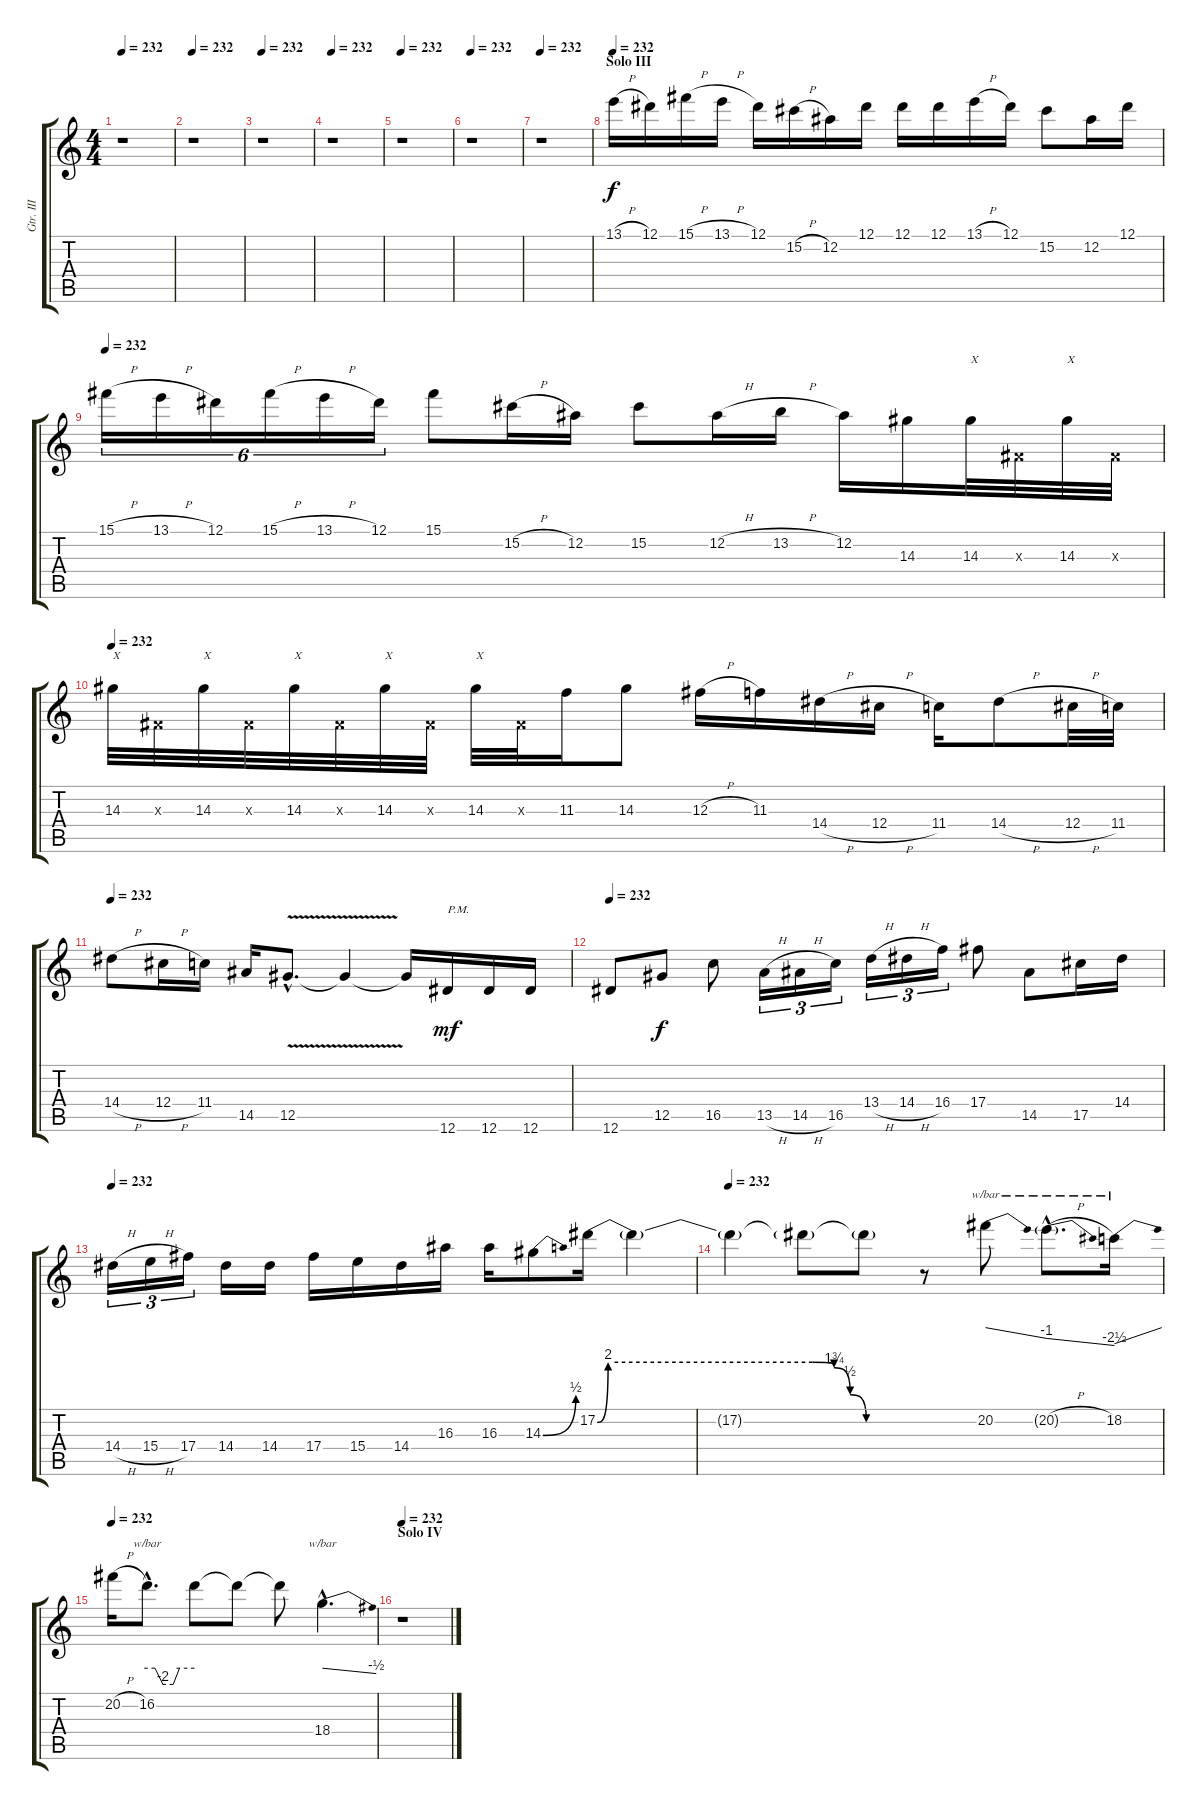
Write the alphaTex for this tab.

\track ("Gtr. III" "Gtr. III") {instrument overdrivenguitar}
\staff {score tabs}
\tuning (Eb4 Bb3 Gb3 Db3 Ab2 Eb2) {hide}
\ts (4 4)
\tempo 232
\clef g2
\ks c
r.1{dy fff} |
\tempo 232
r.1 |
\tempo 232
r.1 |
\tempo 232
r.1 |
\tempo 232
r.1 |
\tempo 232
r.1 |
\tempo 232
r.1 |
\section ("" "Solo III")
\tempo 232
13.1{h}.16{dy f instrument overdrivenguitar} 12.1.16 15.1{h}.16 13.1{h}.16 12.1.16 15.2{h}.16 12.2.16 12.1.16 12.1.16 12.1.16 13.1{h}.16 12.1.16 15.2.8 12.2.16 12.1.16 |
\tempo 232
15.1{h}.16{tu (6 4)} 13.1{h}.16{tu (6 4)} 12.1.16{tu (6 4)} 15.1{h}.16{tu (6 4)} 13.1{h}.16{tu (6 4)} 12.1.16{tu (6 4)} 15.1.8 15.2{h}.16 12.2.16 15.2.8 12.2{h}.16 13.2{h}.16 12.2.16 14.3.16 14.3.32{txt "X"} 0.3{x}.32 14.3.32{txt "X"} 0.3{x}.32 |
\tempo 232
14.3.32{txt "X"} 0.3{x}.32 14.3.32{txt "X"} 0.3{x}.32 14.3.32{txt "X"} 0.3{x}.32 14.3.32{txt "X"} 0.3{x}.32 14.3.32{txt "X"} 0.3{x}.32 11.3.16 14.3.8 12.3{h}.16 11.3.16 14.4{h}.16 12.4{h}.16 11.4.16 14.4{h}.8 12.4{h}.32 11.4.32 |
\tempo 232
14.4{h}.8 12.4{h}.16 11.4.16 14.5.16 12.5{v hac}.8{d} 12.5{t}.4 12.5{t}.16 12.6.16{txt "P.M." dy mf} 12.6.16 12.6.16 |
\tempo 232
12.6.8 12.5.8{dy f} 16.5.8 13.5{h}.16{tu (3 2)} 14.5{h}.16{tu (3 2)} 16.5.16{tu (3 2)} 13.4{h}.16{tu (3 2)} 14.4{h}.16{tu (3 2)} 16.4.16{tu (3 2)} 17.4.8 14.5.8 17.5.16 14.4.16 |
\tempo 232
14.4{h}.16{tu (3 2)} 15.4{h}.16{tu (3 2)} 17.4.16{tu (3 2)} 14.4.16 14.4.16 17.4.16 15.4.16 14.4.16 16.3.16 16.3.16 14.3{be (bend 0 0 60 2)}.8 17.2{be (custom 0 0 2 8 40 8 44 7 47 2 50 0 60 0)}.16 17.2{t}.4 |
\tempo 232
17.2{t}.4 17.2{t}.8 17.2{t}.8 r.8 20.2.8{tbe (dive default 0 0 60 -4)} 20.2{h g hac}.8{d tbe (dive default 0 -4 60 -10)} 18.2.16{tbe (dive default 0 -8 60 0)} |
\tempo 232
20.2{h}.16 16.2{hac}.8{d tbe (custom default 0 0 10 0 20 -8 33 -8 41 0 60 0)} 16.2{t}.8 16.2{t}.8 16.2{t}.8 18.4{hac}.4{d tbe (dive default 0 0 60 -2)} |
\section ("" "Solo IV")
\tempo 232
r.1
